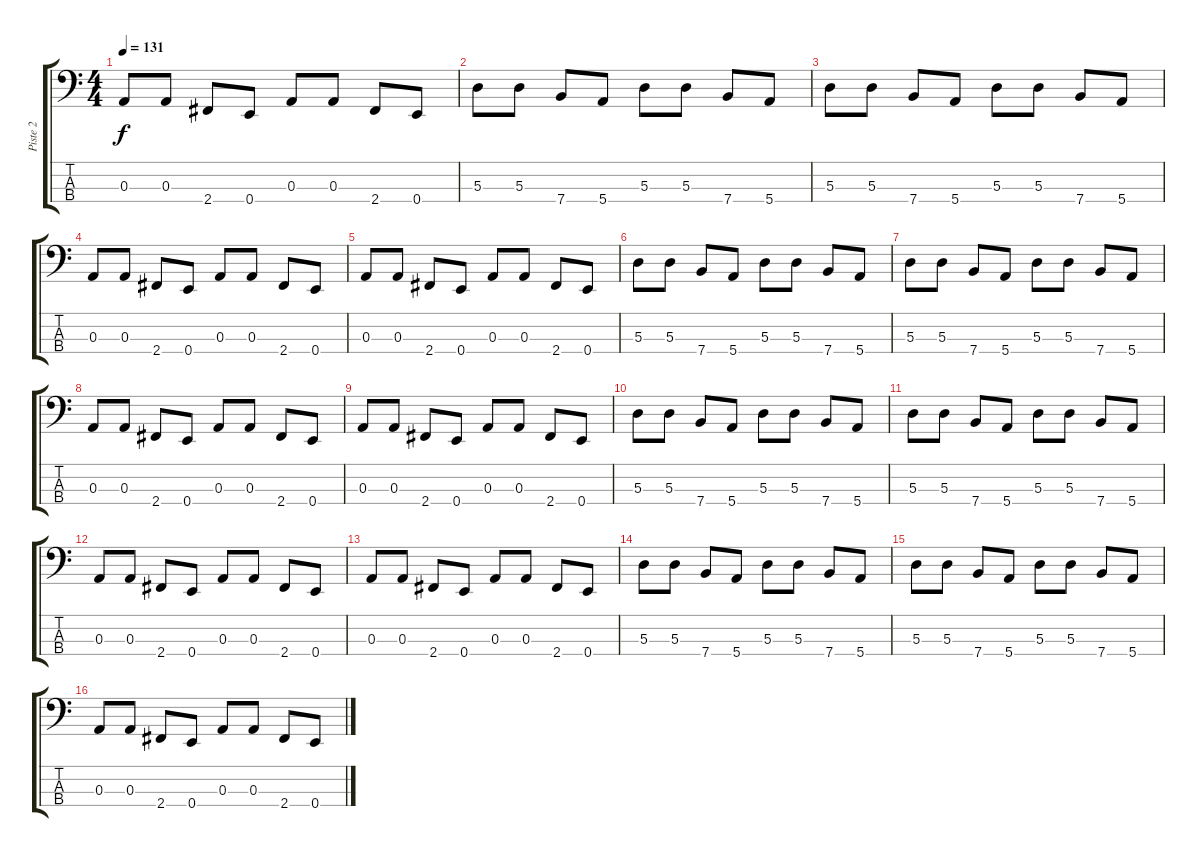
\track ("Piste 2" "Piste 2") {instrument electricbasspick}
\staff {score tabs}
\tuning (G2 D2 A1 E1) {hide}
\ts (4 4)
\tempo 131
\clef f4
\ks c
0.3.8{dy f} 0.3.8 2.4.8 0.4.8 0.3.8 0.3.8 2.4.8 0.4.8 |
5.3.8 5.3.8 7.4.8 5.4.8 5.3.8 5.3.8 7.4.8 5.4.8 |
5.3.8 5.3.8 7.4.8 5.4.8 5.3.8 5.3.8 7.4.8 5.4.8 |
0.3.8 0.3.8 2.4.8 0.4.8 0.3.8 0.3.8 2.4.8 0.4.8 |
0.3.8 0.3.8 2.4.8 0.4.8 0.3.8 0.3.8 2.4.8 0.4.8 |
5.3.8 5.3.8 7.4.8 5.4.8 5.3.8 5.3.8 7.4.8 5.4.8 |
5.3.8 5.3.8 7.4.8 5.4.8 5.3.8 5.3.8 7.4.8 5.4.8 |
0.3.8 0.3.8 2.4.8 0.4.8 0.3.8 0.3.8 2.4.8 0.4.8 |
0.3.8 0.3.8 2.4.8 0.4.8 0.3.8 0.3.8 2.4.8 0.4.8 |
5.3.8 5.3.8 7.4.8 5.4.8 5.3.8 5.3.8 7.4.8 5.4.8 |
5.3.8 5.3.8 7.4.8 5.4.8 5.3.8 5.3.8 7.4.8 5.4.8 |
0.3.8 0.3.8 2.4.8 0.4.8 0.3.8 0.3.8 2.4.8 0.4.8 |
0.3.8 0.3.8 2.4.8 0.4.8 0.3.8 0.3.8 2.4.8 0.4.8 |
5.3.8 5.3.8 7.4.8 5.4.8 5.3.8 5.3.8 7.4.8 5.4.8 |
5.3.8 5.3.8 7.4.8 5.4.8 5.3.8 5.3.8 7.4.8 5.4.8 |
0.3.8{volume 0} 0.3.8 2.4.8 0.4.8 0.3.8 0.3.8 2.4.8 0.4.8
